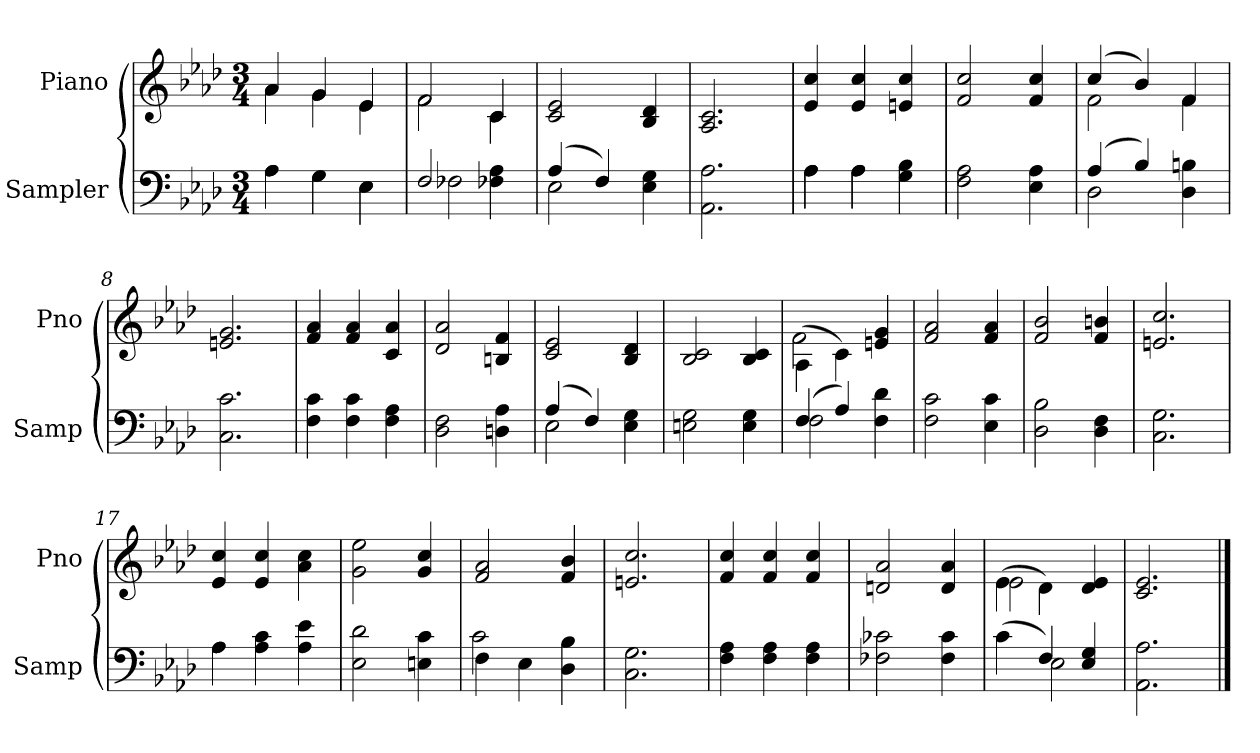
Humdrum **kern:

**kern	**kern
*part2	*part1
*staff2	*staff1
*I"Sampler	*I"Piano
*I'Samp	*I'Pno
*clefF4	*clefG2
*k[b-e-a-d-]	*k[b-e-a-d-]
*A-:	*A-:
*M3/4	*M3/4
=1	=1
*^	*^
4A-\	4A-	4a-/	4a-
4G\	4G	4g/	4g
4E-\	4E-	4e-/	4e-
=2	=2	=2	=2
2F/	2F-	2f/	2f
4F-X 4A-	4ryy	4c/	4c
*	*	*v	*v
=3	=3	=3
(4A-/	2E-	2c 2e-
4F/)	.	.
4E- 4G	4ryy	4B- 4d-
*v	*v	*
=4	=4
2.AA- 2.A-	2.A- 2.c
=5	=5
*^	*
4A-\	4A-	4e- 4cc
4A-\	4A-	4e- 4cc
4G 4B-	4ryy	4en 4cc
*v	*v	*
=6	=6
2F 2A-	2f 2cc
4E- 4A-	4f 4cc
=7	=7
*^	*^
(4A-/	2D-	(4cc/	2f
4B-/)	.	4b-/)	.
4D- 4Bn	4ryy	4f/	4f
*v	*v	*	*
*	*v	*v
=8	=8
2.C 2.c	2.en 2.g
=9	=9
4F 4c	4f 4a-
4F 4c	4f 4a-
4F 4A-	4c 4a-
=10	=10
2D- 2F	2d- 2a-
4Dn 4A-	4Bn 4f
=11	=11
*^	*
(4A-/	2E-	2c 2e-
4F/)	.	.
4E- 4G	4ryy	4B- 4d-
*v	*v	*
=12	=12
2En 2G	2B- 2c
4E 4G	4B- 4c
=13	=13
*^	*^
(4F/	2F	(4A-\	2f
4A-/)	.	4c\)	.
4F 4d-	4ryy	4en 4g	4ryy
*v	*v	*	*
*	*v	*v
=14	=14
2F 2c	2f 2a-
4E- 4c	4f 4a-
=15	=15
2D- 2B-	2f 2b-
4D- 4F	4f 4bn
=16	=16
2.C 2.G	2.en 2.cc
=17	=17
*^	*
4A-\	4A-	4e- 4cc
4A- 4c	2ryy	4e- 4cc
4A- 4e-	.	4a- 4cc
*v	*v	*
=18	=18
2E- 2d-	2g 2ee-
4En 4c	4g 4cc
=19	=19
*^	*
4F\	2c	2f 2a-
4E-\	.	.
4D- 4B-	4ryy	4f 4b-
*v	*v	*
=20	=20
2.C 2.G	2.en 2.cc
=21	=21
4F 4A-	4f 4cc
4F 4A-	4f 4cc
4F 4A-	4f 4cc
=22	=22
2F-X 2c-X	2dn 2a-
4F- 4c-	4d 4a-
=23	=23
*^	*^
(4c	4ryy	(4e-\	2e-
4F/)	2E-	4d-\)	.
4E-/ 4G/	.	4d- 4e-	4ryy
*v	*v	*	*
*	*v	*v
=24	=24
2.AA- 2.A-	2.c 2.e-
==	==
*-	*-
